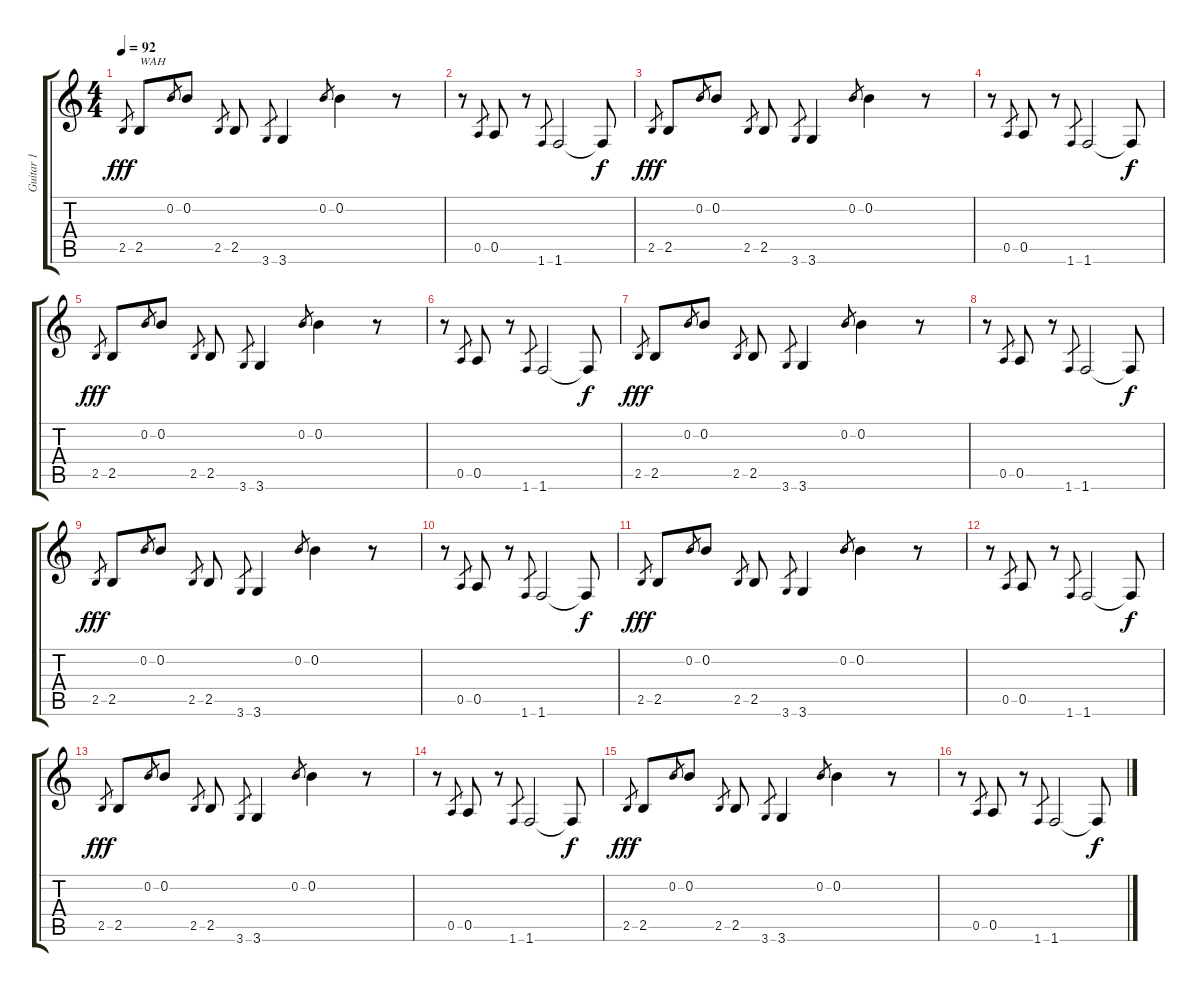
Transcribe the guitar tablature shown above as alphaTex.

\track ("Guitar 1" "Guitar 1") {instrument electricguitarclean}
\staff {score tabs}
\tuning (E4 B3 G3 D3 A2 E2) {hide}
\ts (4 4)
\tempo 92
\clef g2
\ks c
2.5.8{gr dy fff instrument electricguitarclean} 2.5.8{txt "WAH" balance 0} 0.2.8{gr} 0.2.8{balance 4} 2.5.8{gr} 2.5.8{balance 8} 3.6.8{gr} 3.6.4{balance 12} 0.2.8{gr} 0.2.4{balance 16} r.8{balance 12} |
r.8{balance 8} 0.5.8{gr} 0.5.8{balance 12} r.8{balance 8} 1.6.8{gr} 1.6.2{balance 8} 1.6{t}.8{dy f} |
2.5.8{gr dy fff} 2.5.8{balance 0} 0.2.8{gr} 0.2.8{balance 4} 2.5.8{gr} 2.5.8{balance 8} 3.6.8{gr} 3.6.4{balance 12} 0.2.8{gr} 0.2.4{balance 16} r.8{balance 12} |
r.8{balance 8} 0.5.8{gr} 0.5.8{balance 12} r.8{balance 8} 1.6.8{gr} 1.6.2{balance 8} 1.6{t}.8{dy f} |
2.5.8{gr dy fff} 2.5.8{balance 0} 0.2.8{gr} 0.2.8{balance 4} 2.5.8{gr} 2.5.8{balance 8} 3.6.8{gr} 3.6.4{balance 12} 0.2.8{gr} 0.2.4{balance 16} r.8{balance 12} |
r.8{balance 8} 0.5.8{gr} 0.5.8{balance 12} r.8{balance 8} 1.6.8{gr} 1.6.2{balance 8} 1.6{t}.8{dy f} |
2.5.8{gr dy fff} 2.5.8{balance 0} 0.2.8{gr} 0.2.8{balance 4} 2.5.8{gr} 2.5.8{balance 8} 3.6.8{gr} 3.6.4{balance 12} 0.2.8{gr} 0.2.4{balance 16} r.8{balance 12} |
r.8{balance 8} 0.5.8{gr} 0.5.8{balance 12} r.8{balance 8} 1.6.8{gr} 1.6.2{balance 8} 1.6{t}.8{dy f} |
2.5.8{gr dy fff} 2.5.8{balance 0} 0.2.8{gr} 0.2.8{balance 4} 2.5.8{gr} 2.5.8{balance 8} 3.6.8{gr} 3.6.4{balance 12} 0.2.8{gr} 0.2.4{balance 16} r.8{balance 12} |
r.8{balance 8} 0.5.8{gr} 0.5.8{balance 12} r.8{balance 8} 1.6.8{gr} 1.6.2{balance 8} 1.6{t}.8{dy f} |
2.5.8{gr dy fff} 2.5.8{balance 0} 0.2.8{gr} 0.2.8{balance 4} 2.5.8{gr} 2.5.8{balance 8} 3.6.8{gr} 3.6.4{balance 12} 0.2.8{gr} 0.2.4{balance 16} r.8{balance 12} |
r.8{balance 8} 0.5.8{gr} 0.5.8{balance 12} r.8{balance 8} 1.6.8{gr} 1.6.2{balance 8} 1.6{t}.8{dy f} |
2.5.8{gr dy fff} 2.5.8{balance 0} 0.2.8{gr} 0.2.8{balance 4} 2.5.8{gr} 2.5.8{balance 8} 3.6.8{gr} 3.6.4{balance 12} 0.2.8{gr} 0.2.4{balance 16} r.8{balance 12} |
r.8{balance 8} 0.5.8{gr} 0.5.8{balance 12} r.8{balance 8} 1.6.8{gr} 1.6.2{balance 8} 1.6{t}.8{dy f} |
2.5.8{gr dy fff} 2.5.8{balance 0} 0.2.8{gr} 0.2.8{balance 4} 2.5.8{gr} 2.5.8{balance 8} 3.6.8{gr} 3.6.4{balance 12} 0.2.8{gr} 0.2.4{balance 16} r.8{balance 12} |
r.8{balance 8} 0.5.8{gr} 0.5.8{balance 12} r.8{balance 8} 1.6.8{gr} 1.6.2{balance 8} 1.6{t}.8{dy f}
